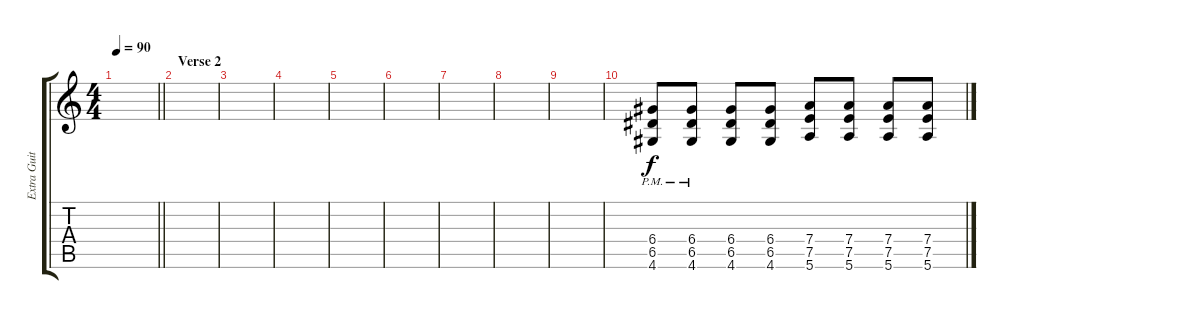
\track ("Extra Guitar" "Extra Guit") {instrument distortionguitar}
\staff {score tabs}
\tuning (E4 B3 G3 D3 A2 E2) {hide}
\ts (4 4)
\tempo 90
\clef g2
\barLineRight lightlight
\ks c
|
\section ("" "Verse 2")
|
|
|
|
|
|
|
|
(6.4{pm} 6.5{pm} 4.6{pm}).8 (6.4{pm} 6.5{pm} 4.6{pm}).8 (6.4 6.5 4.6).8 (6.4 6.5 4.6).8 (7.4 7.5 5.6).8 (7.4 7.5 5.6).8 (7.4 7.5 5.6).8 (7.4 7.5 5.6).8
